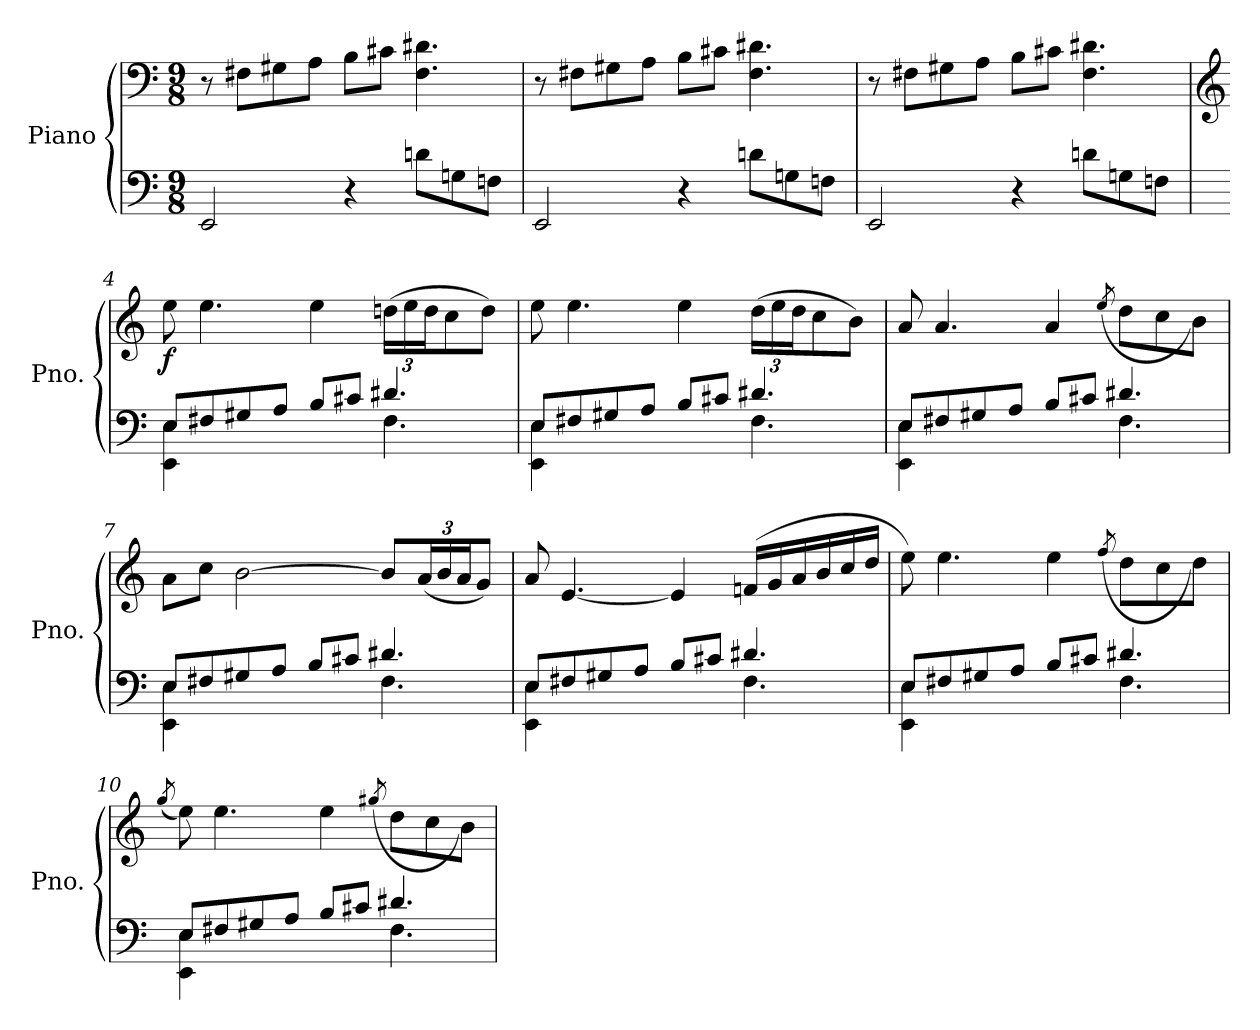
**kern	**kern	**dynam
*part1	*part1	*part1
*staff2	*staff1	*staff1/2
*I"Piano	*	*
*I'Pno.	*	*
*clefF4	*clefF4	*
*k[]	*k[]	*
*M9/8	*M9/8	*
*MM175	*MM175	*
=1	=1	=1
2EE/	8r	.
.	8F#X\L	.
.	8G#X\	.
.	8A\J	.
4r	8B\L	.
.	8c#X\J	.
8dn\L	4.F#\ 4.d#X\	.
8Gn\	.	.
8Fn\J	.	.
=2	=2	=2
2EE/	8r	.
.	8F#X\L	.
.	8G#X\	.
.	8A\J	.
4r	8B\L	.
.	8c#X\J	.
8dn\L	4.F#\ 4.d#X\	.
8Gn\	.	.
8Fn\J	.	.
=3	=3	=3
2EE/	8r	.
.	8F#X\L	.
.	8G#X\	.
.	8A\J	.
4r	8B\L	.
.	8c#X\J	.
8dn\L	4.F#\ 4.d#X\	.
8Gn\	.	.
8Fn\J	.	.
!!LO:LB:g=z
=4	=4	=4
*	*clefG2	*
*^	*	*
!	!	!	!LO:DY:b
8E/L	4EE\ 4E\	8ee\	f
8F#X/	.	4.ee\	.
8G#X/	2ryy	.	.
8A/J	.	.	.
8B/L	.	4ee\	.
8c#X/J	.	.	.
*	*	*Xbrackettup	*
4.d#X/	4.F#\	(>24ddn\LL	.
.	.	24ee\	.
.	.	24dd\J	.
.	.	8cc\	.
.	.	8dd\J)	.
=5	=5	=5	=5
8E/L	4EE\ 4E\	8ee\	.
8F#X/	.	4.ee\	.
8G#X/	2ryy	.	.
8A/J	.	.	.
8B/L	.	4ee\	.
8c#X/J	.	.	.
4.d#X/	4.F#\	(>24dd\LL	.
.	.	24ee\	.
.	.	24dd\J	.
.	.	8cc\	.
.	.	8b\J)	.
=6	=6	=6	=6
8E/L	4EE\ 4E\	8a/	.
8F#X/	.	4.a/	.
8G#X/	2ryy	.	.
8A/J	.	.	.
8B/L	.	4a/	.
8c#X/J	.	.	.
.	.	(>8qee/	.
4.d#X/	4.F#\	8dd\L	.
.	.	8cc\	.
.	.	8b\J)	.
!!LO:LB:g=z
=7	=7	=7	=7
8E/L	4EE\ 4E\	8a\L	.
8F#X/	.	8cc\J	.
8G#X/	2ryy	[2b\	.
8A/J	.	.	.
8B/L	.	.	.
8c#X/J	.	.	.
4.d#X/	4.F#\	8b/L]	.
.	.	(<24a/L	.
.	.	24b/	.
.	.	24a/J	.
.	.	8g/J)	.
=8	=8	=8	=8
8E/L	4EE\ 4E\	8a/	.
8F#X/	.	[4.e/	.
8G#X/	2ryy	.	.
8A/J	.	.	.
8B/L	.	4e/]	.
8c#X/J	.	.	.
4.d#X/	4.F#\	(>16fn/LL	.
.	.	16g/	.
.	.	16a/	.
.	.	16b/	.
.	.	16cc/	.
.	.	16dd/JJ	.
=9	=9	=9	=9
8E/L	4EE\ 4E\	8ee\)	.
8F#X/	.	4.ee\	.
8G#X/	2ryy	.	.
8A/J	.	.	.
8B/L	.	4ee\	.
8c#X/J	.	.	.
.	.	(>8qff/	.
4.d#X/	4.F#\	8dd\L	.
.	.	8cc\	.
.	.	8dd\J)	.
!!LO:LB:g=z
=10	=10	=10	=10
.	.	(<8qgg/	.
8E/L	4EE\ 4E\	8ee\)	.
8F#X/	.	4.ee\	.
8G#X/	2ryy	.	.
8A/J	.	.	.
8B/L	.	4ee\	.
8c#X/J	.	.	.
.	.	(>8qgg#X/	.
4.d#X/	4.F#\	8dd\L	.
.	.	8cc\	.
.	.	8b\J)	.
*v	*v	*	*
=	=	=
*-	*-	*-
